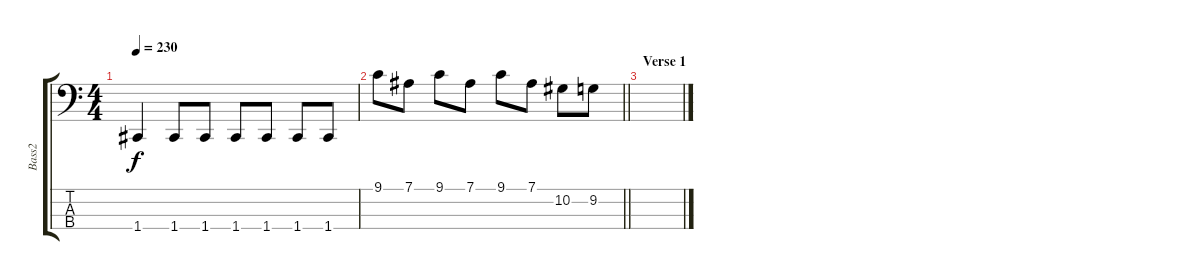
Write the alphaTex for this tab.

\track ("Bass2" "Bass2") {instrument electricbasspick}
\staff {score tabs}
\tuning (Eb2 Bb1 F1 C1) {hide}
\ts (4 4)
\tempo 230
\clef f4
\ks c
1.4.4{dy f} 1.4.8 1.4.8 1.4.8 1.4.8 1.4.8 1.4.8 |
\barLineRight lightlight
9.1.8 7.1.8 9.1.8 7.1.8 9.1.8 7.1.8 10.2.8 9.2.8 |
\section ("" "Verse 1")
